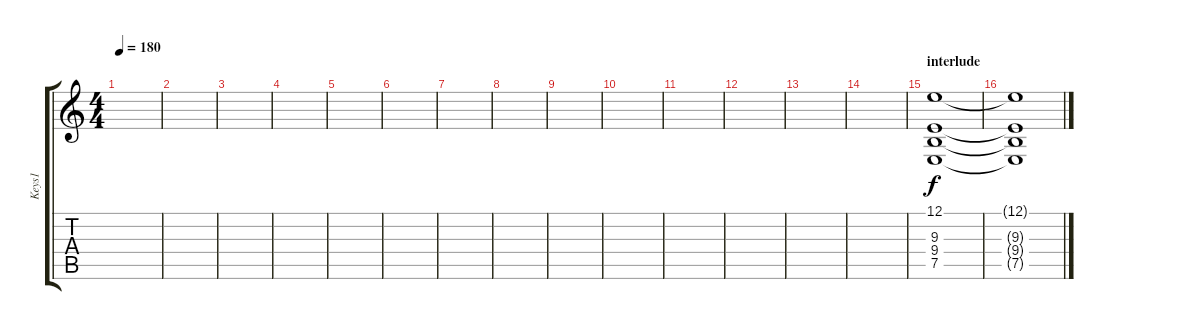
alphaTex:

\track ("Keys1" "Keys1") {instrument synthstrings1}
\staff {score tabs}
\tuning (E4 B3 G3 D3 A2 E2) {hide}
\ts (4 4)
\tempo 180
\clef g2
\ks c
|
|
|
|
|
|
|
|
|
|
|
|
|
|
\section ("" "interlude")
(12.1 9.3 9.4 7.5).1 |
(12.1{t} 9.3{t} 9.4{t} 7.5{t}).1
